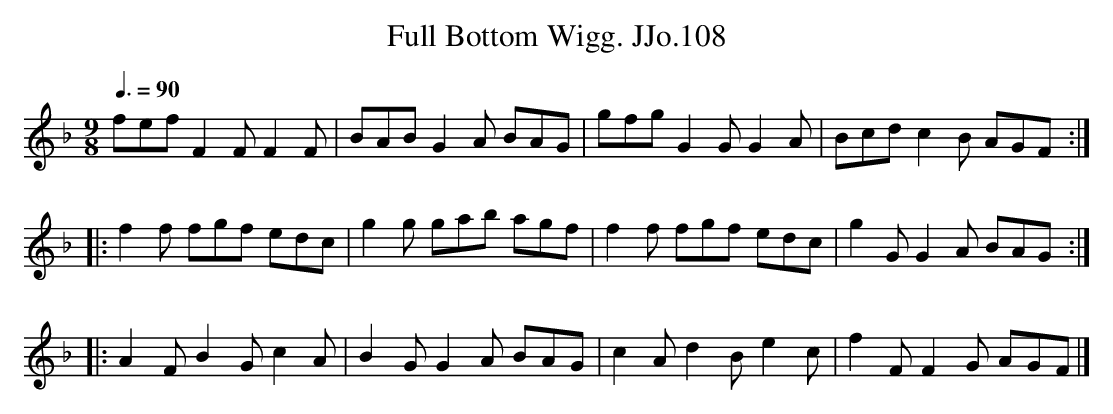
X:1
T:Full Bottom Wigg. JJo.108
M:9/8
L:1/8
Q:3/8=90
K:F
fef F2F F2F | BAB G2A BAG | gfg G2G G2A | Bcd c2B AGF :|
|: f2f fgf edc | g2g gab agf | f2f fgf edc | g2G G2A BAG :|
|: A2F B2G c2A | B2G G2A BAG | c2A d2B e2c | f2F F2G AGF |]
